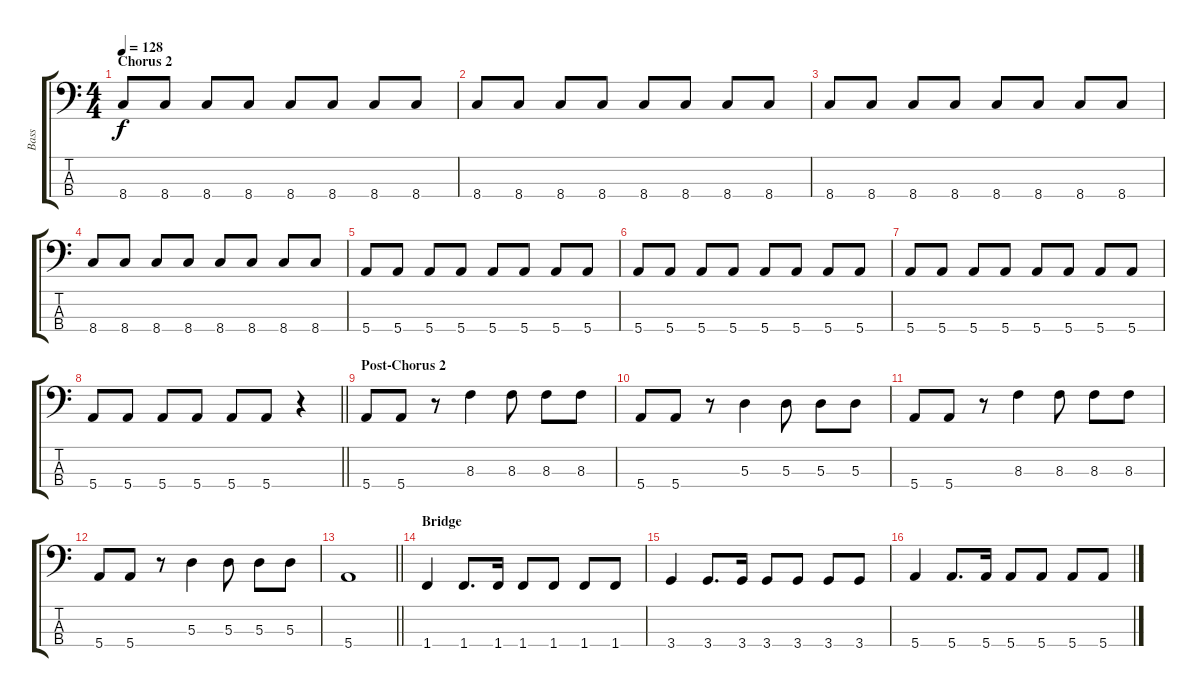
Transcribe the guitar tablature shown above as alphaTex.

\track ("Bass" "Bass") {instrument electricbasspick}
\staff {score tabs}
\tuning (G2 D2 A1 E1) {hide}
\ts (4 4)
\section ("" "Chorus 2")
\tempo 128
\clef f4
\ks c
8.4.8{dy f} 8.4.8 8.4.8 8.4.8 8.4.8 8.4.8 8.4.8 8.4.8 |
8.4.8 8.4.8 8.4.8 8.4.8 8.4.8 8.4.8 8.4.8 8.4.8 |
8.4.8 8.4.8 8.4.8 8.4.8 8.4.8 8.4.8 8.4.8 8.4.8 |
8.4.8 8.4.8 8.4.8 8.4.8 8.4.8 8.4.8 8.4.8 8.4.8 |
5.4.8 5.4.8 5.4.8 5.4.8 5.4.8 5.4.8 5.4.8 5.4.8 |
5.4.8 5.4.8 5.4.8 5.4.8 5.4.8 5.4.8 5.4.8 5.4.8 |
5.4.8 5.4.8 5.4.8 5.4.8 5.4.8 5.4.8 5.4.8 5.4.8 |
\barLineRight lightlight
5.4.8 5.4.8 5.4.8 5.4.8 5.4.8 5.4.8 r.4 |
\section ("" "Post-Chorus 2")
5.4.8{volume 7} 5.4.8 r.8 8.3.4 8.3.8 8.3.8 8.3.8 |
5.4.8 5.4.8 r.8 5.3.4 5.3.8 5.3.8 5.3.8 |
5.4.8 5.4.8 r.8 8.3.4 8.3.8 8.3.8 8.3.8 |
5.4.8 5.4.8 r.8 5.3.4 5.3.8 5.3.8 5.3.8 |
\barLineRight lightlight
5.4.1 |
\section ("" "Bridge")
1.4.4 1.4.8{d} 1.4.16 1.4.8 1.4.8 1.4.8 1.4.8 |
3.4.4 3.4.8{d} 3.4.16 3.4.8 3.4.8 3.4.8 3.4.8 |
5.4.4 5.4.8{d} 5.4.16 5.4.8 5.4.8 5.4.8 5.4.8
